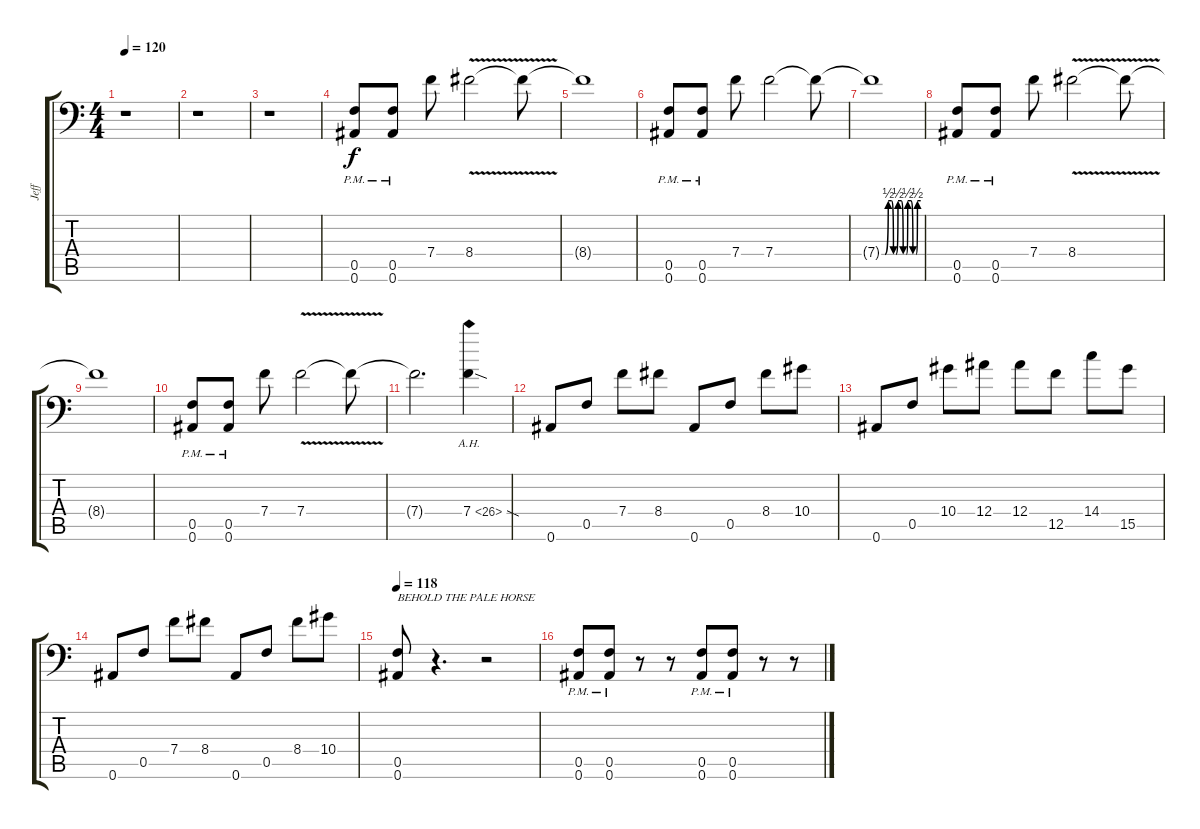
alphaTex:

\track ("Jeff" "Jeff") {instrument distortionguitar}
\staff {score tabs}
\tuning (C4 G3 Eb3 Bb2 F2 Bb1) {hide}
\ts (4 4)
\tempo 120
\clef f4
\ks c
r.1{dy f} |
r.1 |
r.1 |
(0.5{pm} 0.6{pm}).8 (0.5{pm} 0.6{pm}).8 7.4.8 8.4{v}.2 8.4{t}.8 |
8.4{t}.1 |
(0.5{pm} 0.6{pm}).8 (0.5{pm} 0.6{pm}).8 7.4.8 7.4.2 7.4{t}.8 |
7.4{be (custom 0 0 5 0 10 2 15 2 18 0 22 0 25 2 30 2 33 0 38 0 40 2 45 2 48 0 53 0 55 2 60 2) t}.1 |
(0.5{pm} 0.6{pm}).8 (0.5{pm} 0.6{pm}).8 7.4.8 8.4{v}.2 8.4{t}.8 |
8.4{t}.1 |
(0.5{pm} 0.6{pm}).8 (0.5{pm} 0.6{pm}).8 7.4.8 7.4{v}.2 7.4{t}.8 |
7.4{t}.2{d} 7.4{ah 19 sod}.4 |
0.6.8 0.5.8 7.4.8 8.4.8 0.6.8 0.5.8 8.4.8 10.4.8 |
0.6.8 0.5.8 10.4.8 12.4.8 12.4.8 12.5.8 14.4.8 15.5.8 |
0.6.8 0.5.8 7.4.8 8.4.8 0.6.8 0.5.8 8.4.8 10.4.8 |
\tempo 118
(0.5 0.6).8{txt "BEHOLD THE PALE HORSE"} r.4{d} r.2 |
(0.5{pm} 0.6{pm}).8 (0.5{pm} 0.6{pm}).8 r.8 r.8 (0.5{pm} 0.6{pm}).8 (0.5{pm} 0.6{pm}).8 r.8 r.8
